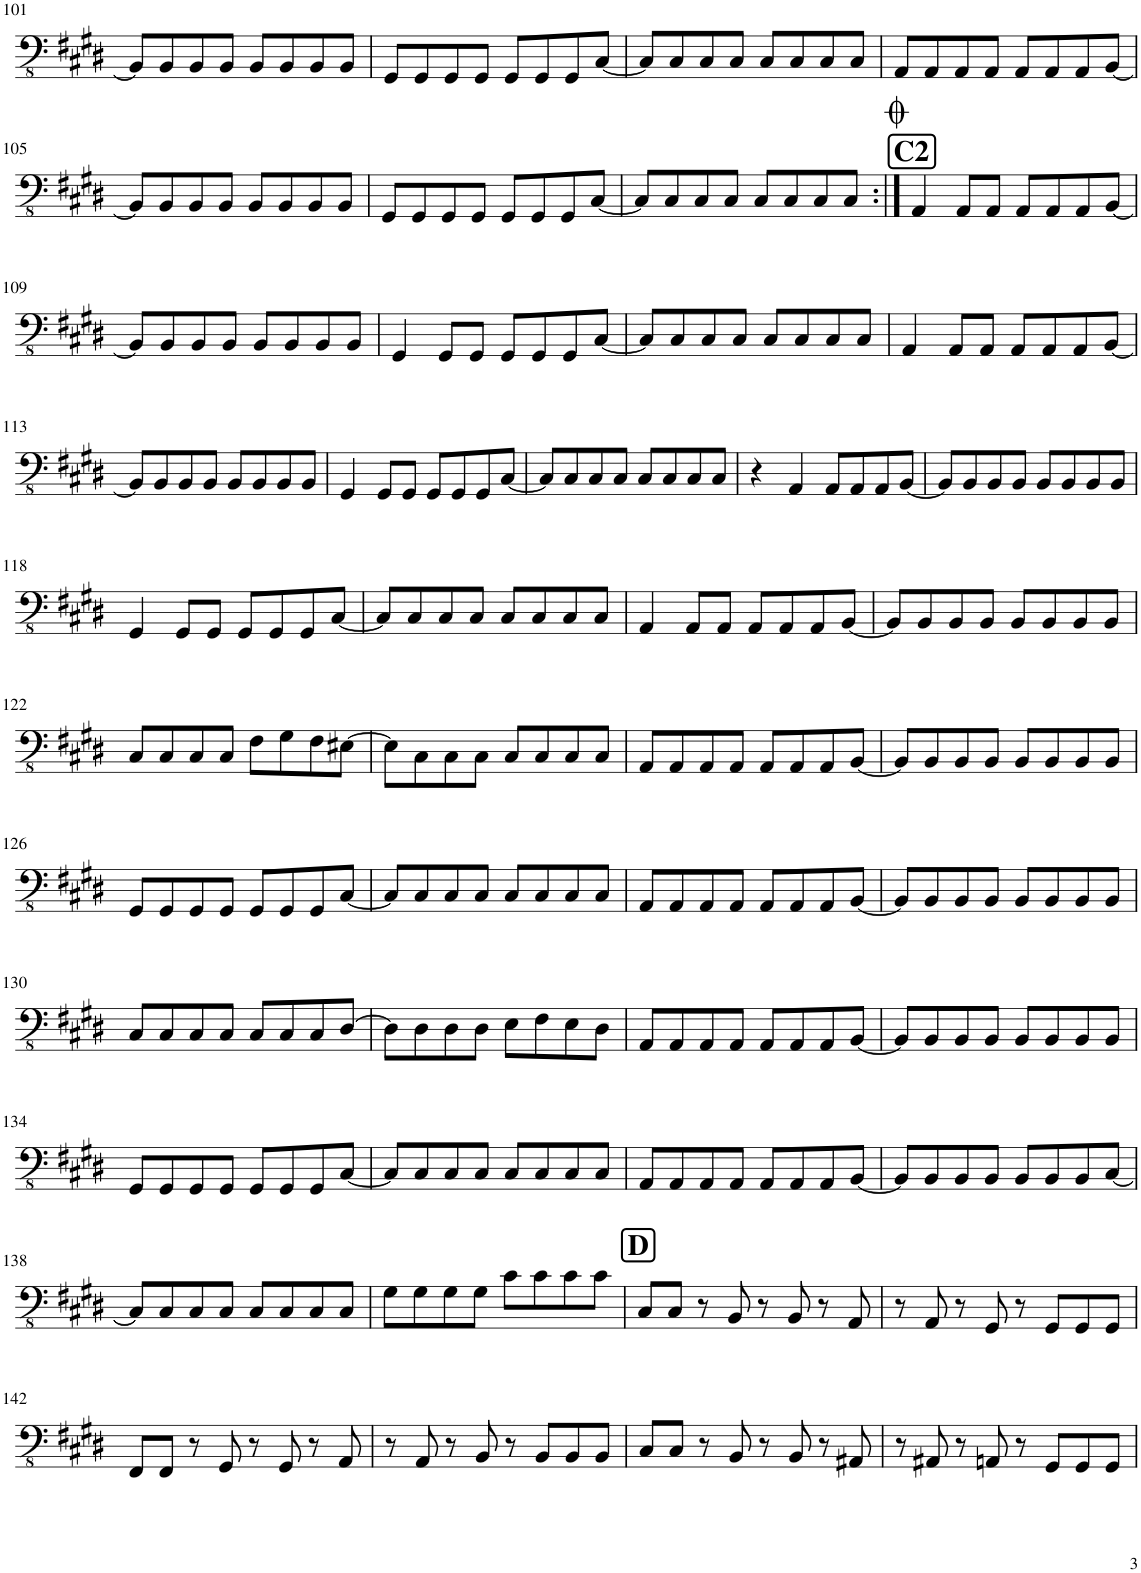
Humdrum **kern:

**kern
*part1
*staff1
*I"Electric Bass
*I'Elec b
!!LO:PB:g=z
*clefFv4
*k[f#c#g#d#]
*M4/4
=101
8BBB/L]
8BBB/
8BBB/
8BBB/J
8BBB/L
8BBB/
8BBB/
8BBB/J
=102
8GGG#/L
8GGG#/
8GGG#/
8GGG#/J
8GGG#/L
8GGG#/
8GGG#/
[8CC#/J
=103
8CC#/L]
8CC#/
8CC#/
8CC#/J
8CC#/L
8CC#/
8CC#/
8CC#/J
=104
8AAA/L
8AAA/
8AAA/
8AAA/J
8AAA/L
8AAA/
8AAA/
[8BBB/J
!!LO:LB:g=z
=105
8BBB/L]
8BBB/
8BBB/
8BBB/J
8BBB/L
8BBB/
8BBB/
8BBB/J
=106
8GGG#/L
8GGG#/
8GGG#/
8GGG#/J
8GGG#/L
8GGG#/
8GGG#/
[8CC#/J
=107
8CC#/L]
8CC#/
8CC#/
8CC#/J
8CC#/L
8CC#/
8CC#/
8CC#/J
=108:|!
!LO:TX:a:B:t=C2
4AAA/
8AAA/L
8AAA/J
8AAA/L
8AAA/
8AAA/
[8BBB/J
!!LO:LB:g=z
=109
8BBB/L]
8BBB/
8BBB/
8BBB/J
8BBB/L
8BBB/
8BBB/
8BBB/J
=110
4GGG#/
8GGG#/L
8GGG#/J
8GGG#/L
8GGG#/
8GGG#/
[8CC#/J
=111
8CC#/L]
8CC#/
8CC#/
8CC#/J
8CC#/L
8CC#/
8CC#/
8CC#/J
=112
4AAA/
8AAA/L
8AAA/J
8AAA/L
8AAA/
8AAA/
[8BBB/J
!!LO:LB:g=z
=113
8BBB/L]
8BBB/
8BBB/
8BBB/J
8BBB/L
8BBB/
8BBB/
8BBB/J
=114
4GGG#/
8GGG#/L
8GGG#/J
8GGG#/L
8GGG#/
8GGG#/
[8CC#/J
=115
8CC#/L]
8CC#/
8CC#/
8CC#/J
8CC#/L
8CC#/
8CC#/
8CC#/J
=116
4r
4AAA/
8AAA/L
8AAA/
8AAA/
[8BBB/J
=117
8BBB/L]
8BBB/
8BBB/
8BBB/J
8BBB/L
8BBB/
8BBB/
8BBB/J
!!LO:LB:g=z
=118
4GGG#/
8GGG#/L
8GGG#/J
8GGG#/L
8GGG#/
8GGG#/
[8CC#/J
=119
8CC#/L]
8CC#/
8CC#/
8CC#/J
8CC#/L
8CC#/
8CC#/
8CC#/J
=120
4AAA/
8AAA/L
8AAA/J
8AAA/L
8AAA/
8AAA/
[8BBB/J
=121
8BBB/L]
8BBB/
8BBB/
8BBB/J
8BBB/L
8BBB/
8BBB/
8BBB/J
!!LO:LB:g=z
=122
8CC#/L
8CC#/
8CC#/
8CC#/J
8FF#\L
8GG#\
8FF#\
[8EE#X\J
=123
8EE#\L]
8CC#\
8CC#\
8CC#\J
8CC#/L
8CC#/
8CC#/
8CC#/J
=124
8AAA/L
8AAA/
8AAA/
8AAA/J
8AAA/L
8AAA/
8AAA/
[8BBB/J
=125
8BBB/L]
8BBB/
8BBB/
8BBB/J
8BBB/L
8BBB/
8BBB/
8BBB/J
!!LO:LB:g=z
=126
8GGG#/L
8GGG#/
8GGG#/
8GGG#/J
8GGG#/L
8GGG#/
8GGG#/
[8CC#/J
=127
8CC#/L]
8CC#/
8CC#/
8CC#/J
8CC#/L
8CC#/
8CC#/
8CC#/J
=128
8AAA/L
8AAA/
8AAA/
8AAA/J
8AAA/L
8AAA/
8AAA/
[8BBB/J
=129
8BBB/L]
8BBB/
8BBB/
8BBB/J
8BBB/L
8BBB/
8BBB/
8BBB/J
!!LO:LB:g=z
=130
8CC#/L
8CC#/
8CC#/
8CC#/J
8CC#/L
8CC#/
8CC#/
[8DD#/J
=131
8DD#\L]
8DD#\
8DD#\
8DD#\J
8EE\L
8FF#\
8EE\
8DD#\J
=132
8AAA/L
8AAA/
8AAA/
8AAA/J
8AAA/L
8AAA/
8AAA/
[8BBB/J
=133
8BBB/L]
8BBB/
8BBB/
8BBB/J
8BBB/L
8BBB/
8BBB/
8BBB/J
!!LO:LB:g=z
=134
8GGG#/L
8GGG#/
8GGG#/
8GGG#/J
8GGG#/L
8GGG#/
8GGG#/
[8CC#/J
=135
8CC#/L]
8CC#/
8CC#/
8CC#/J
8CC#/L
8CC#/
8CC#/
8CC#/J
=136
8AAA/L
8AAA/
8AAA/
8AAA/J
8AAA/L
8AAA/
8AAA/
[8BBB/J
=137
8BBB/L]
8BBB/
8BBB/
8BBB/J
8BBB/L
8BBB/
8BBB/
[8CC#/J
!!LO:LB:g=z
=138
8CC#/L]
8CC#/
8CC#/
8CC#/J
8CC#/L
8CC#/
8CC#/
8CC#/J
=139
8GG#\L
8GG#\
8GG#\
8GG#\J
8C#\L
8C#\
8C#\
8C#\J
=140
!LO:TX:a:B:t=D
8CC#/L
8CC#/J
8r
8BBB/
8r
8BBB/
8r
8AAA/
=141
8r
8AAA/
8r
8GGG#/
8r
8GGG#/L
8GGG#/
8GGG#/J
!!LO:LB:g=z
=142
8FFF#/L
8FFF#/J
8r
8GGG#/
8r
8GGG#/
8r
8AAA/
=143
8r
8AAA/
8r
8BBB/
8r
8BBB/L
8BBB/
8BBB/J
=144
8CC#/L
8CC#/J
8r
8BBB/
8r
8BBB/
8r
8AAA#X/
=145
8r
8AAA#X/
8r
8AAAn/
8r
8GGG#/L
8GGG#/
8GGG#/J
=
*-
